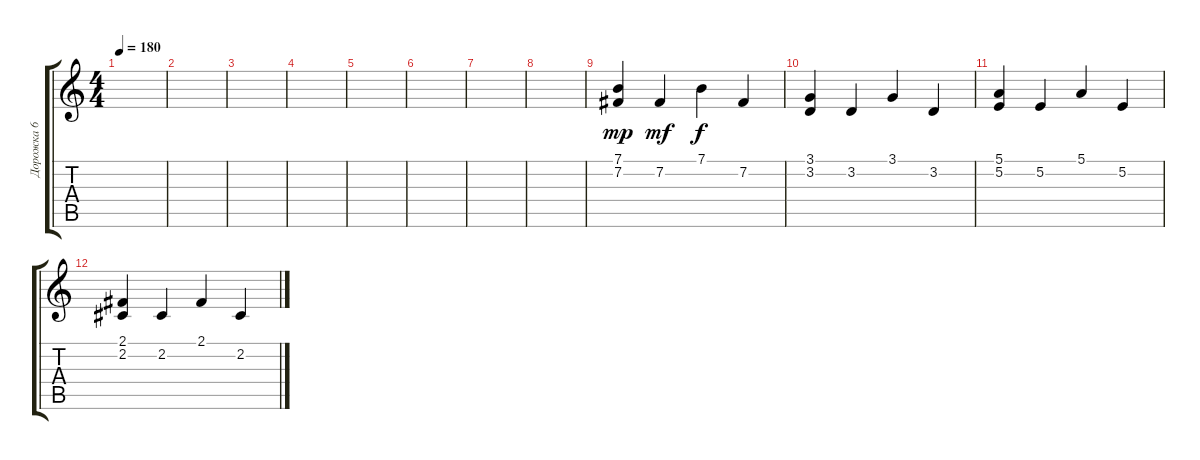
\track ("Дорожка 6" "Дорожка 6") {instrument stringensemble1}
\staff {score tabs}
\tuning (E4 B3 G3 D3 A2 E2) {hide}
\ts (4 4)
\tempo 180
\clef g2
\ks c
|
|
|
|
|
|
|
|
(7.1 7.2).4{dy mp} 7.2.4{dy mf} 7.1.4{dy f} 7.2.4 |
(3.1 3.2).4 3.2.4 3.1.4 3.2.4 |
(5.1 5.2).4 5.2.4 5.1.4 5.2.4 |
(2.1 2.2).4 2.2.4 2.1.4 2.2.4
